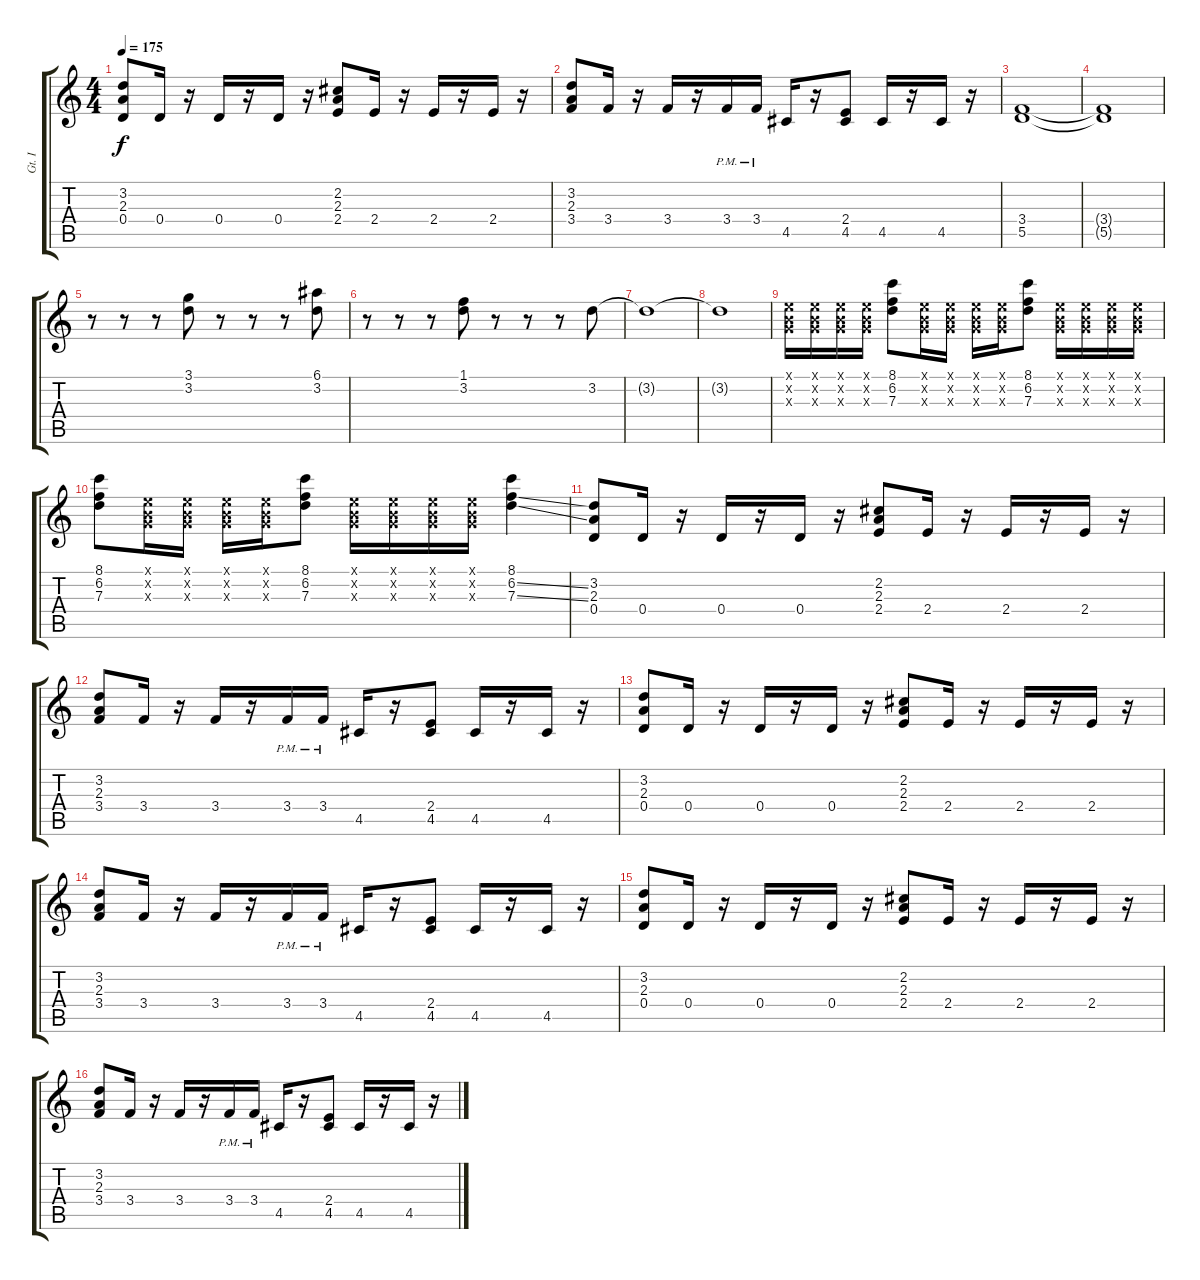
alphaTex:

\track ("Gt. I" "Gt. I") {instrument distortionguitar}
\staff {score tabs}
\tuning (E4 B3 G3 D3 A2 E2) {hide}
\ts (4 4)
\tempo 175
\clef g2
\ks c
(3.2 2.3 0.4).8{dy f} 0.4.16 r.16 0.4.16 r.16 0.4.16 r.16 (2.2 2.3 2.4).8 2.4.16 r.16 2.4.16 r.16 2.4.16 r.16 |
(3.2 2.3 3.4).8 3.4.16 r.16 3.4.16 r.16 3.4{pm}.16 3.4{pm}.16 4.5.16 r.16 (2.4 4.5).8 4.5.16 r.16 4.5.16 r.16 |
(3.4 5.5).1 |
(3.4{t} 5.5{t}).1 |
r.8 r.8 r.8 (3.1 3.2).8 r.8 r.8 r.8 (6.1 3.2).8 |
r.8 r.8 r.8 (1.1 3.2).8 r.8 r.8 r.8 3.2.8 |
3.2{t}.1 |
3.2{t}.1 |
(0.1{x} 0.2{x} 0.3{x}).16 (0.1{x} 0.2{x} 0.3{x}).16 (0.1{x} 0.2{x} 0.3{x}).16 (0.1{x} 0.2{x} 0.3{x}).16 (8.1 6.2 7.3).8 (0.1{x} 0.2{x} 0.3{x}).16 (0.1{x} 0.2{x} 0.3{x}).16 (0.1{x} 0.2{x} 0.3{x}).16 (0.1{x} 0.2{x} 0.3{x}).16 (8.1 6.2 7.3).8 (0.1{x} 0.2{x} 0.3{x}).16 (0.1{x} 0.2{x} 0.3{x}).16 (0.1{x} 0.2{x} 0.3{x}).16 (0.1{x} 0.2{x} 0.3{x}).16 |
(8.1 6.2 7.3).8 (0.1{x} 0.2{x} 0.3{x}).16 (0.1{x} 0.2{x} 0.3{x}).16 (0.1{x} 0.2{x} 0.3{x}).16 (0.1{x} 0.2{x} 0.3{x}).16 (8.1 6.2 7.3).8 (0.1{x} 0.2{x} 0.3{x}).16 (0.1{x} 0.2{x} 0.3{x}).16 (0.1{x} 0.2{x} 0.3{x}).16 (0.1{x} 0.2{x} 0.3{x}).16 (8.1 6.2{ss} 7.3{ss}).4 |
(3.2 2.3 0.4).8 0.4.16 r.16 0.4.16 r.16 0.4.16 r.16 (2.2 2.3 2.4).8 2.4.16 r.16 2.4.16 r.16 2.4.16 r.16 |
(3.2 2.3 3.4).8 3.4.16 r.16 3.4.16 r.16 3.4{pm}.16 3.4{pm}.16 4.5.16 r.16 (2.4 4.5).8 4.5.16 r.16 4.5.16 r.16 |
(3.2 2.3 0.4).8 0.4.16 r.16 0.4.16 r.16 0.4.16 r.16 (2.2 2.3 2.4).8 2.4.16 r.16 2.4.16 r.16 2.4.16 r.16 |
(3.2 2.3 3.4).8 3.4.16 r.16 3.4.16 r.16 3.4{pm}.16 3.4{pm}.16 4.5.16 r.16 (2.4 4.5).8 4.5.16 r.16 4.5.16 r.16 |
(3.2 2.3 0.4).8 0.4.16 r.16 0.4.16 r.16 0.4.16 r.16 (2.2 2.3 2.4).8 2.4.16 r.16 2.4.16 r.16 2.4.16 r.16 |
(3.2 2.3 3.4).8 3.4.16 r.16 3.4.16 r.16 3.4{pm}.16 3.4{pm}.16 4.5.16 r.16 (2.4 4.5).8 4.5.16 r.16 4.5.16 r.16
